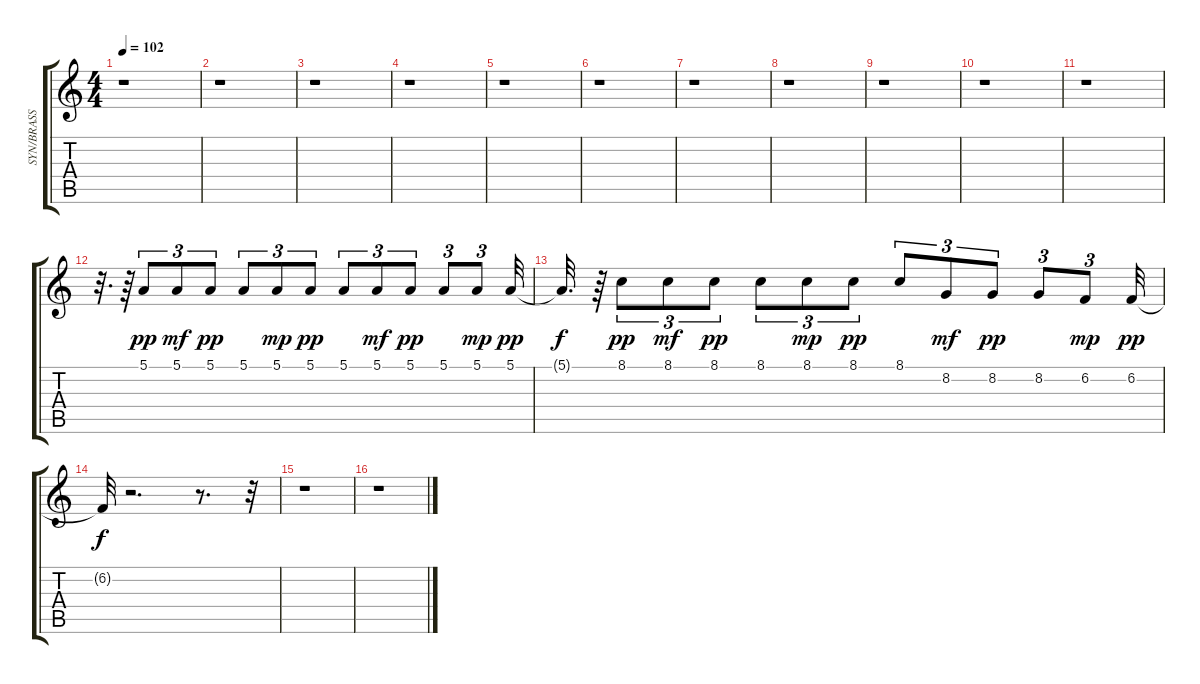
\track ("SYN/BRASS" "SYN/BRASS") {instrument synthbrass1}
\staff {score tabs}
\tuning (E4 B3 G3 D3 A2 E2) {hide}
\ts (4 4)
\tempo 102
\clef g2
\ks c
r.1{dy f} |
r.1 |
r.1 |
r.1 |
r.1 |
r.1 |
r.1 |
r.1 |
r.1 |
r.1 |
r.1 |
r.32{d} r.64 5.1.8{tu (3 2) dy pp} 5.1.8{tu (3 2) dy mf} 5.1.8{tu (3 2) dy pp} 5.1.8{tu (3 2)} 5.1.8{tu (3 2) dy mp} 5.1.8{tu (3 2) dy pp} 5.1.8{tu (3 2)} 5.1.8{tu (3 2) dy mf} 5.1.8{tu (3 2) dy pp} 5.1.8{tu (3 2)} 5.1.8{tu (3 2) dy mp} 5.1.32{dy pp} |
5.1{t}.32{d dy f} r.64 8.1.8{tu (3 2) dy pp} 8.1.8{tu (3 2) dy mf} 8.1.8{tu (3 2) dy pp} 8.1.8{tu (3 2)} 8.1.8{tu (3 2) dy mp} 8.1.8{tu (3 2) dy pp} 8.1.8{tu (3 2)} 8.2.8{tu (3 2) dy mf} 8.2.8{tu (3 2) dy pp} 8.2.8{tu (3 2)} 6.2.8{tu (3 2) dy mp} 6.2.32{dy pp} |
6.2{t}.32{dy f} r.2{d} r.8{d} r.32 |
r.1 |
r.1
